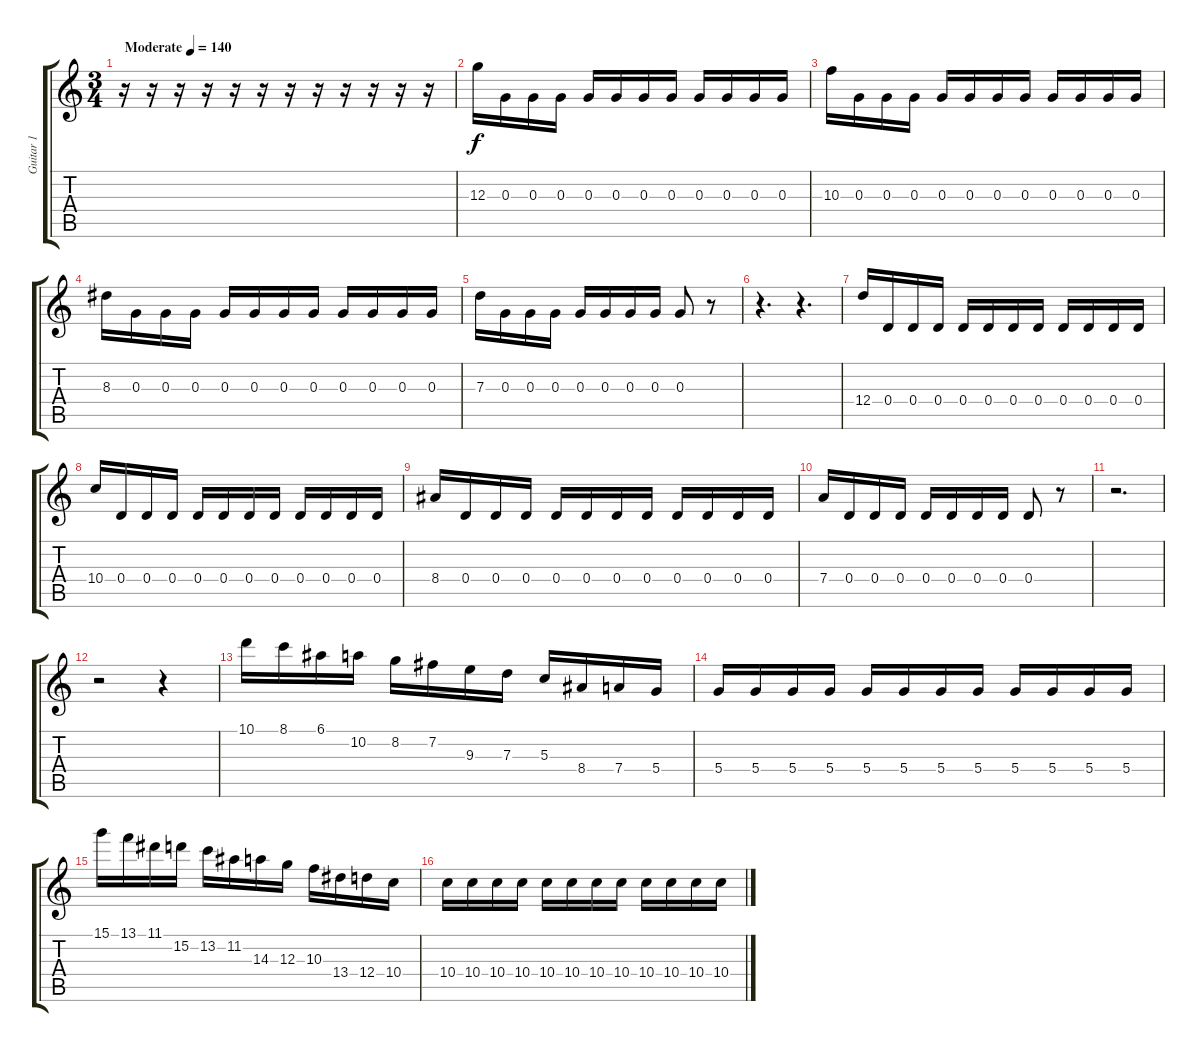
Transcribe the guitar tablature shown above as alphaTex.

\track ("Guitar 1" "Guitar 1") {instrument distortionguitar}
\staff {score tabs}
\tuning (E4 B3 G3 D3 A2 E2) {hide}
\ts (3 4)
\tempo (140 "Moderate")
\clef g2
\ks c
r.16{dy f instrument distortionguitar} r.16 r.16 r.16 r.16 r.16 r.16 r.16 r.16 r.16 r.16 r.16 |
12.3.16 0.3.16 0.3.16 0.3.16 0.3.16 0.3.16 0.3.16 0.3.16 0.3.16 0.3.16 0.3.16 0.3.16 |
10.3.16 0.3.16 0.3.16 0.3.16 0.3.16 0.3.16 0.3.16 0.3.16 0.3.16 0.3.16 0.3.16 0.3.16 |
8.3.16 0.3.16 0.3.16 0.3.16 0.3.16 0.3.16 0.3.16 0.3.16 0.3.16 0.3.16 0.3.16 0.3.16 |
7.3.16 0.3.16 0.3.16 0.3.16 0.3.16 0.3.16 0.3.16 0.3.16 0.3.8 r.8 |
r.4{d} r.4{d} |
12.4.16 0.4.16 0.4.16 0.4.16 0.4.16 0.4.16 0.4.16 0.4.16 0.4.16 0.4.16 0.4.16 0.4.16 |
10.4.16 0.4.16 0.4.16 0.4.16 0.4.16 0.4.16 0.4.16 0.4.16 0.4.16 0.4.16 0.4.16 0.4.16 |
8.4.16 0.4.16 0.4.16 0.4.16 0.4.16 0.4.16 0.4.16 0.4.16 0.4.16 0.4.16 0.4.16 0.4.16 |
7.4.16 0.4.16 0.4.16 0.4.16 0.4.16 0.4.16 0.4.16 0.4.16 0.4.8 r.8 |
r.2{d} |
r.2 r.4 |
10.1.16 8.1.16 6.1.16 10.2.16 8.2.16 7.2.16 9.3.16 7.3.16 5.3.16 8.4.16 7.4.16 5.4.16 |
5.4.16 5.4.16 5.4.16 5.4.16 5.4.16 5.4.16 5.4.16 5.4.16 5.4.16 5.4.16 5.4.16 5.4.16 |
15.1.16 13.1.16 11.1.16 15.2.16 13.2.16 11.2.16 14.3.16 12.3.16 10.3.16 13.4.16 12.4.16 10.4.16 |
10.4.16 10.4.16 10.4.16 10.4.16 10.4.16 10.4.16 10.4.16 10.4.16 10.4.16 10.4.16 10.4.16 10.4.16
